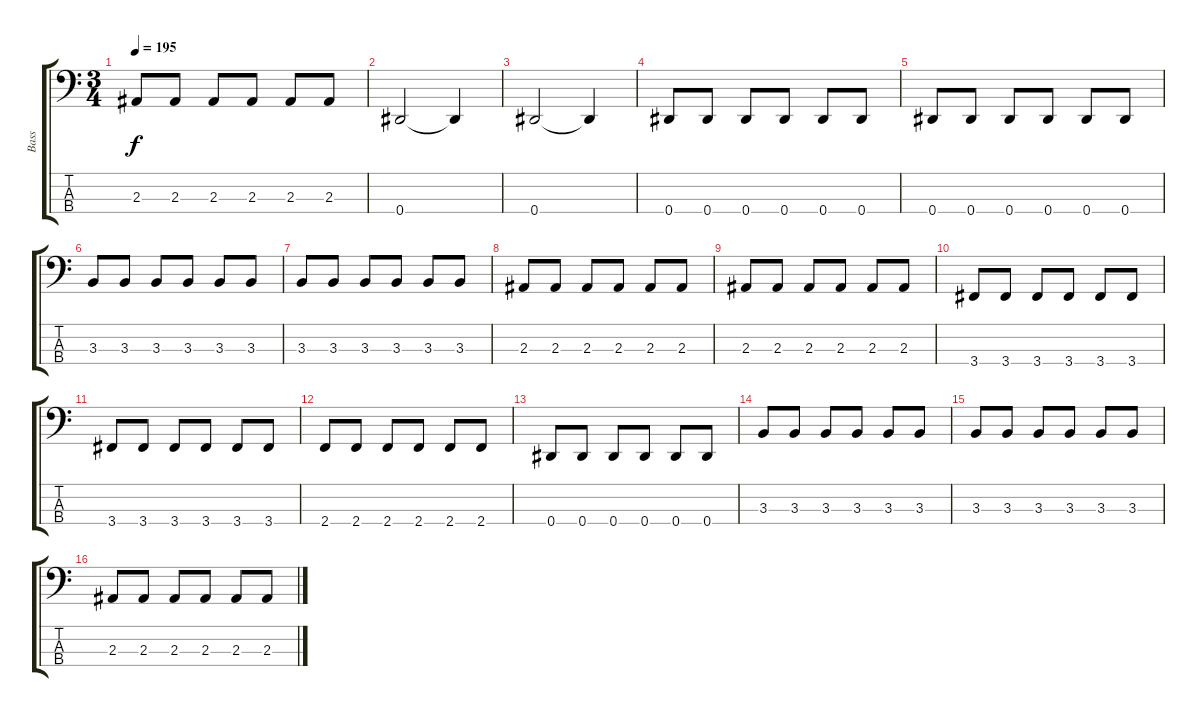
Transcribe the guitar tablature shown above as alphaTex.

\track ("Bass" "Bass") {instrument electricbasspick}
\staff {score tabs}
\tuning (Gb2 Db2 Ab1 Eb1) {hide}
\ts (3 4)
\tempo 195
\clef f4
\ks c
2.3.8{dy f} 2.3.8 2.3.8 2.3.8 2.3.8 2.3.8 |
0.4.2 0.4{t}.4 |
0.4.2 0.4{t}.4 |
0.4.8 0.4.8 0.4.8 0.4.8 0.4.8 0.4.8 |
0.4.8 0.4.8 0.4.8 0.4.8 0.4.8 0.4.8 |
3.3.8 3.3.8 3.3.8 3.3.8 3.3.8 3.3.8 |
3.3.8 3.3.8 3.3.8 3.3.8 3.3.8 3.3.8 |
2.3.8 2.3.8 2.3.8 2.3.8 2.3.8 2.3.8 |
2.3.8 2.3.8 2.3.8 2.3.8 2.3.8 2.3.8 |
3.4.8 3.4.8 3.4.8 3.4.8 3.4.8 3.4.8 |
3.4.8 3.4.8 3.4.8 3.4.8 3.4.8 3.4.8 |
2.4.8 2.4.8 2.4.8 2.4.8 2.4.8 2.4.8 |
0.4.8 0.4.8 0.4.8 0.4.8 0.4.8 0.4.8 |
3.3.8 3.3.8 3.3.8 3.3.8 3.3.8 3.3.8 |
3.3.8 3.3.8 3.3.8 3.3.8 3.3.8 3.3.8 |
2.3.8 2.3.8 2.3.8 2.3.8 2.3.8 2.3.8
